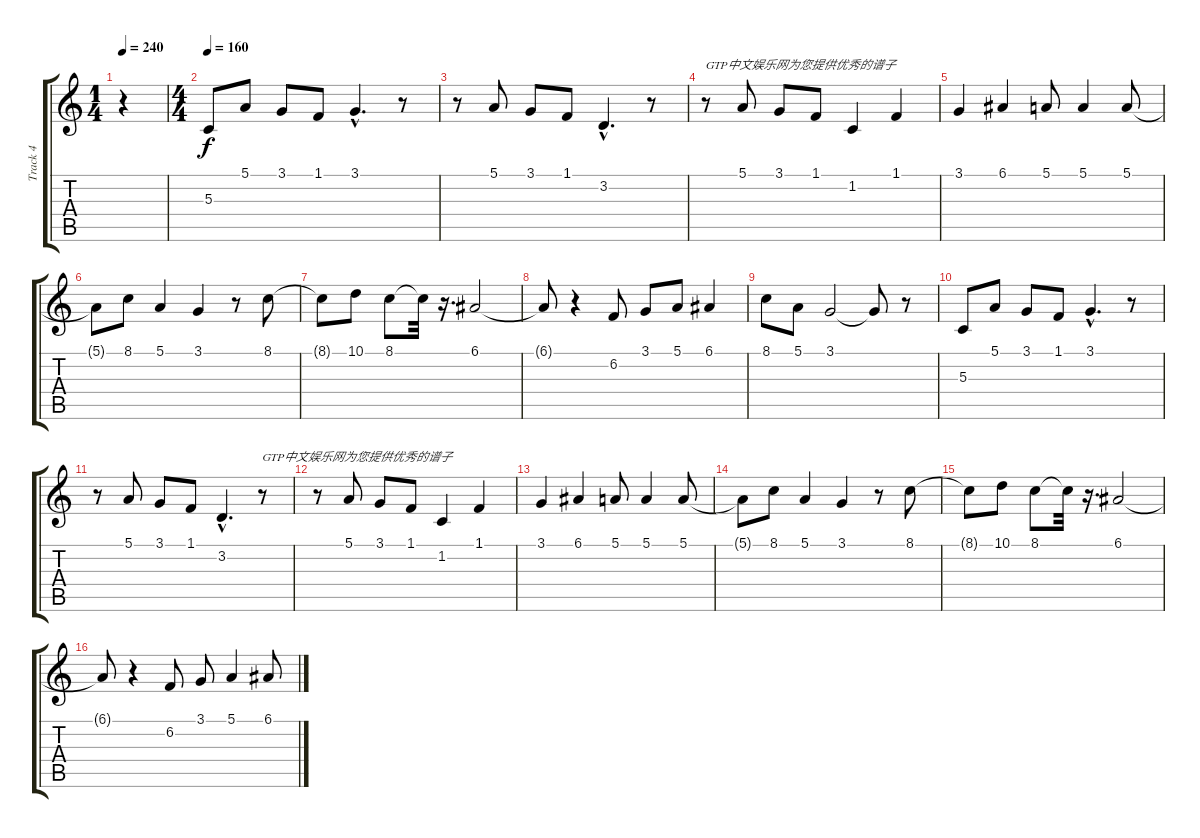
\track ("Track 4" "Track 4") {instrument synthvoice}
\staff {score tabs}
\tuning (E4 B3 G3 D3 A2 E2) {hide}
\ts (1 4)
\tempo 240
\clef g2
\ks c
r.4{dy f instrument synthvoice} |
\ts (4 4)
\tempo 160
5.3.8 5.1.8 3.1.8 1.1.8 3.1{hac}.4{d} r.8 |
r.8 5.1.8 3.1.8 1.1.8 3.2{hac}.4{d} r.8 |
r.8{txt "GTP中文娱乐网为您提供优秀的谱子"} 5.1.8 3.1.8 1.1.8 1.2.4 1.1.4 |
3.1.4 6.1.4 5.1.8 5.1.4 5.1.8 |
5.1{t}.8 8.1.8 5.1.4 3.1.4 r.8 8.1.8 |
8.1{t}.8 10.1.8 8.1.8 8.1{t}.32 r.16{d} 6.1.2 |
6.1{t}.8 r.4 6.2.8 3.1.8 5.1.8 6.1.4 |
8.1.8 5.1.8 3.1.2 3.1{t}.8 r.8 |
5.3.8 5.1.8 3.1.8 1.1.8 3.1{hac}.4{d} r.8 |
r.8 5.1.8 3.1.8 1.1.8 3.2{hac}.4{d} r.8{txt "GTP中文娱乐网为您提供优秀的谱子"} |
r.8 5.1.8 3.1.8 1.1.8 1.2.4 1.1.4 |
3.1.4 6.1.4 5.1.8 5.1.4 5.1.8 |
5.1{t}.8 8.1.8 5.1.4 3.1.4 r.8 8.1.8 |
8.1{t}.8 10.1.8 8.1.8 8.1{t}.32 r.16{d} 6.1.2 |
6.1{t}.8 r.4 6.2.8 3.1.8 5.1.4 6.1.8
